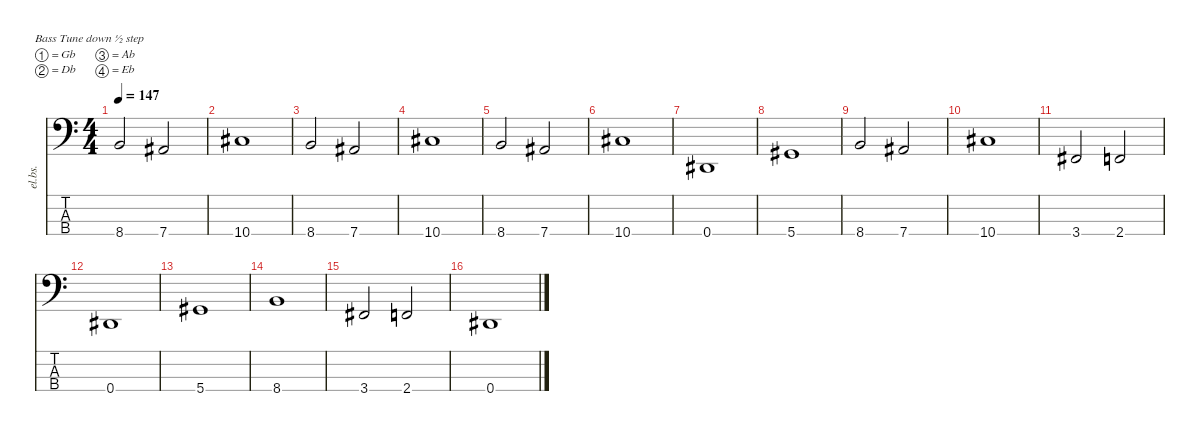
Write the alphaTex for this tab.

\defaultSystemsLayout 4
\hideDynamics
\bracketExtendMode nobrackets
\otherSystemsTrackNameOrientation horizontal
\track ("Bass" "el.bs.") {instrument electricbasspick}
\staff {score tabs}
\tuning (Gb2 Db2 Ab1 Eb1)
\ts (4 4)
\tempo 147
\clef f4
\ks c
8.4.2{dy f beam Up} 7.4{acc #}.2{beam Up} |
10.4{acc #}.1{beam Up} |
8.4.2{beam Up} 7.4{acc #}.2{beam Up} |
10.4{acc #}.1{beam Up} |
8.4.2{beam Up} 7.4{acc #}.2{beam Up} |
10.4{acc #}.1{beam Up} |
0.4{acc #}.1{beam Up} |
5.4{acc #}.1{beam Up} |
8.4.2{beam Up} 7.4{acc #}.2{beam Up} |
10.4{acc #}.1{beam Up} |
3.4{acc #}.2{beam Up} 2.4.2{beam Up} |
0.4{acc #}.1{beam Up} |
5.4{acc #}.1{beam Up} |
8.4.1{beam Up} |
3.4{acc #}.2{beam Up} 2.4.2{beam Up} |
0.4{acc #}.1{beam Up}
